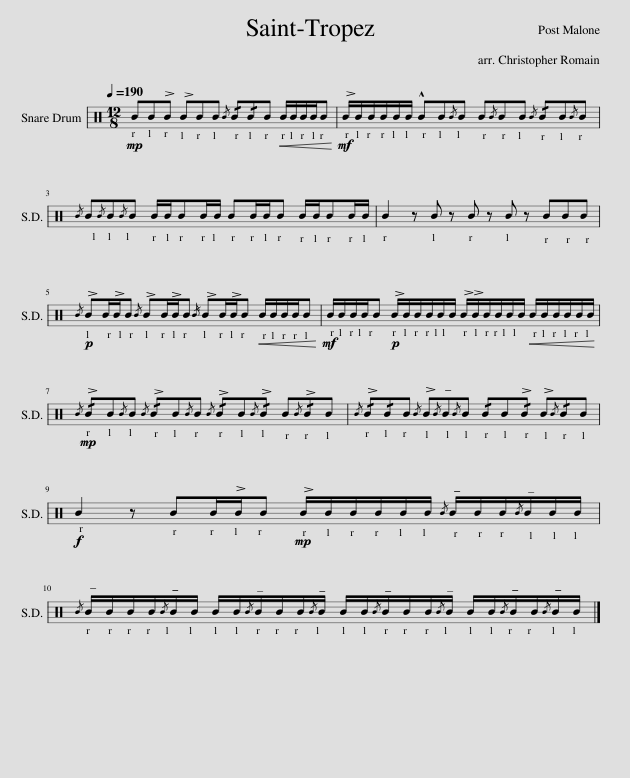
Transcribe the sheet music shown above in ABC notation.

X:1
%%score [ 1 2 ]
L:1/8
Q:1/4=190
M:12/8
I:linebreak $
K:C
V:1 perc
K:none
V:2 perc
K:none
V:1
!mp! BB!>!B !>!BBB{/B} !/!B!/!BB!<(! B/B/B/B/B!<)! |!mf! !>!B/B/B/B/B/B/ !^!BB{/B}B B{/B}BB{/B} !/!BB{/B}B |${/B} B{/B}B{/B}B B/B/BB/B/ BB/B/B B/B/BB/B/ | B2 z B z B z B z BBB |$!p!{/B} !>!BB/!>!B/B{/B} !>!BB/!>!B/B{/B} !>!BB/!>!B/B!<(! B/B/B/B/B!<)! | %5
!mf! B/B/B/B/B!p! !>!B/B/B/B/B/B/ !>!B/!>!B/B/B/B/B/!<(! B/B/B/B/B/B/!<)! |$!mp!{/B} !/!!>!BB{/B}B{/B} !/!!>!BB{/B}B{/B} !/!!>!BB{/B}!/!!>!B B{/B}!/!!>!BB |{/B} !/!!>!B!/!BB{/B} !>!B{/B}!tenuto!B{/B}B !/!BB!/!!>!B !>!B{/B}!/!BB |$!f! B2 z BB/!>!B/B!mp! !>!B/B/B/B/B/B/{/B} !tenuto!B/B/B/{/B}!tenuto!B/B/B/ |${/B} !tenuto!B/B/B/B/{/B}!tenuto!B/B/ B/B/{/B}!tenuto!B/B/B/{/B}!tenuto!B/ B/B/{/B}!tenuto!B/B/B/{/B}!tenuto!B/ B/B/{/B}!tenuto!B/B/{/B}!tenuto!B/B/ |] %10
V:2
 z12 | z12 |$ z12 | z12 |$ ^c z z2 z8 | %5
 z12 |$ z12 | z12 |$ z12 |$ z12 |] %10
